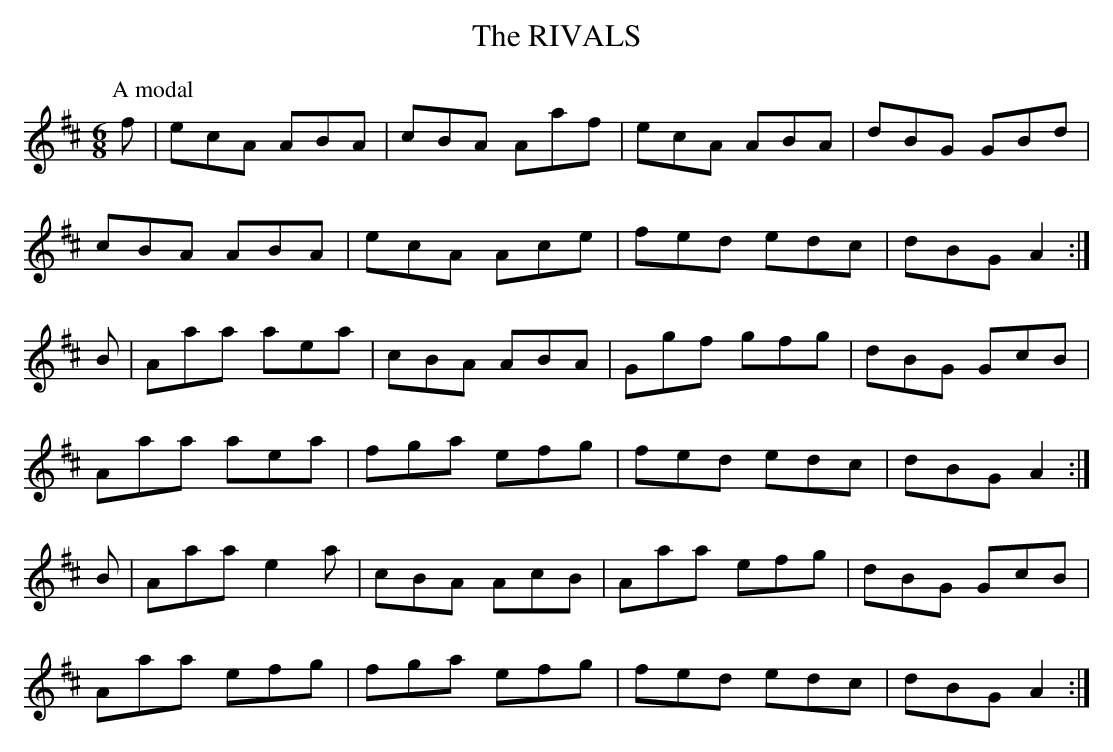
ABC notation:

X:1
T:RIVALS, The
pointing towards A modal.
M:6/8
L:1/8
K:D
P:A modal
f|ecA ABA|cBA Aaf|ecA ABA|dBG GBd|
cBA ABA|ecA Ace|fed edc|dBG A2:|
B|Aaa aea|cBA ABA|Ggf gfg|dBG GcB|
Aaa aea|fga efg|fed edc|dBG A2:|
B|Aaa e2a|cBA AcB|Aaa efg|dBG GcB|
Aaa efg|fga efg|fed edc|dBG A2:|
